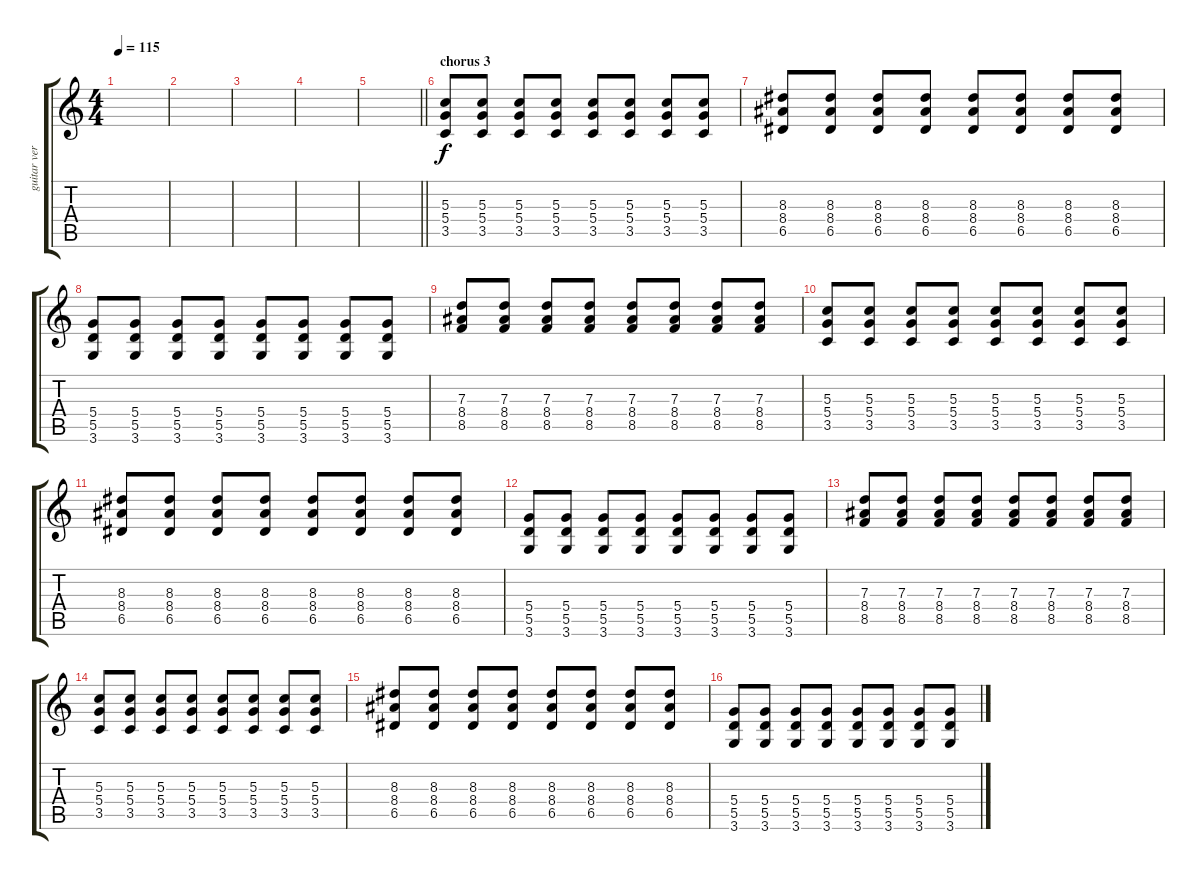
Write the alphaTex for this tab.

\track ("guitar version" "guitar ver") {instrument acousticguitarnylon}
\staff {score tabs}
\tuning (E4 B3 G3 D3 A2 E2) {hide}
\ts (4 4)
\tempo 115
\clef g2
\ks c
|
|
|
|
\barLineRight lightlight
|
\section ("" "chorus 3")
(5.3 5.4 3.5).8 (5.3 5.4 3.5).8 (5.3 5.4 3.5).8 (5.3 5.4 3.5).8 (5.3 5.4 3.5).8 (5.3 5.4 3.5).8 (5.3 5.4 3.5).8 (5.3 5.4 3.5).8 |
(8.3 8.4 6.5).8 (8.3 8.4 6.5).8 (8.3 8.4 6.5).8 (8.3 8.4 6.5).8 (8.3 8.4 6.5).8 (8.3 8.4 6.5).8 (8.3 8.4 6.5).8 (8.3 8.4 6.5).8 |
(5.4 5.5 3.6).8 (5.4 5.5 3.6).8 (5.4 5.5 3.6).8 (5.4 5.5 3.6).8 (5.4 5.5 3.6).8 (5.4 5.5 3.6).8 (5.4 5.5 3.6).8 (5.4 5.5 3.6).8 |
(7.3 8.4 8.5).8 (7.3 8.4 8.5).8 (7.3 8.4 8.5).8 (7.3 8.4 8.5).8 (7.3 8.4 8.5).8 (7.3 8.4 8.5).8 (7.3 8.4 8.5).8 (7.3 8.4 8.5).8 |
(5.3 5.4 3.5).8 (5.3 5.4 3.5).8 (5.3 5.4 3.5).8 (5.3 5.4 3.5).8 (5.3 5.4 3.5).8 (5.3 5.4 3.5).8 (5.3 5.4 3.5).8 (5.3 5.4 3.5).8 |
(8.3 8.4 6.5).8 (8.3 8.4 6.5).8 (8.3 8.4 6.5).8 (8.3 8.4 6.5).8 (8.3 8.4 6.5).8 (8.3 8.4 6.5).8 (8.3 8.4 6.5).8 (8.3 8.4 6.5).8 |
(5.4 5.5 3.6).8 (5.4 5.5 3.6).8 (5.4 5.5 3.6).8 (5.4 5.5 3.6).8 (5.4 5.5 3.6).8 (5.4 5.5 3.6).8 (5.4 5.5 3.6).8 (5.4 5.5 3.6).8 |
(7.3 8.4 8.5).8 (7.3 8.4 8.5).8 (7.3 8.4 8.5).8 (7.3 8.4 8.5).8 (7.3 8.4 8.5).8 (7.3 8.4 8.5).8 (7.3 8.4 8.5).8 (7.3 8.4 8.5).8 |
(5.3 5.4 3.5).8 (5.3 5.4 3.5).8 (5.3 5.4 3.5).8 (5.3 5.4 3.5).8 (5.3 5.4 3.5).8 (5.3 5.4 3.5).8 (5.3 5.4 3.5).8 (5.3 5.4 3.5).8 |
(8.3 8.4 6.5).8 (8.3 8.4 6.5).8 (8.3 8.4 6.5).8 (8.3 8.4 6.5).8 (8.3 8.4 6.5).8 (8.3 8.4 6.5).8 (8.3 8.4 6.5).8 (8.3 8.4 6.5).8 |
(5.4 5.5 3.6).8 (5.4 5.5 3.6).8 (5.4 5.5 3.6).8 (5.4 5.5 3.6).8 (5.4 5.5 3.6).8 (5.4 5.5 3.6).8 (5.4 5.5 3.6).8 (5.4 5.5 3.6).8
